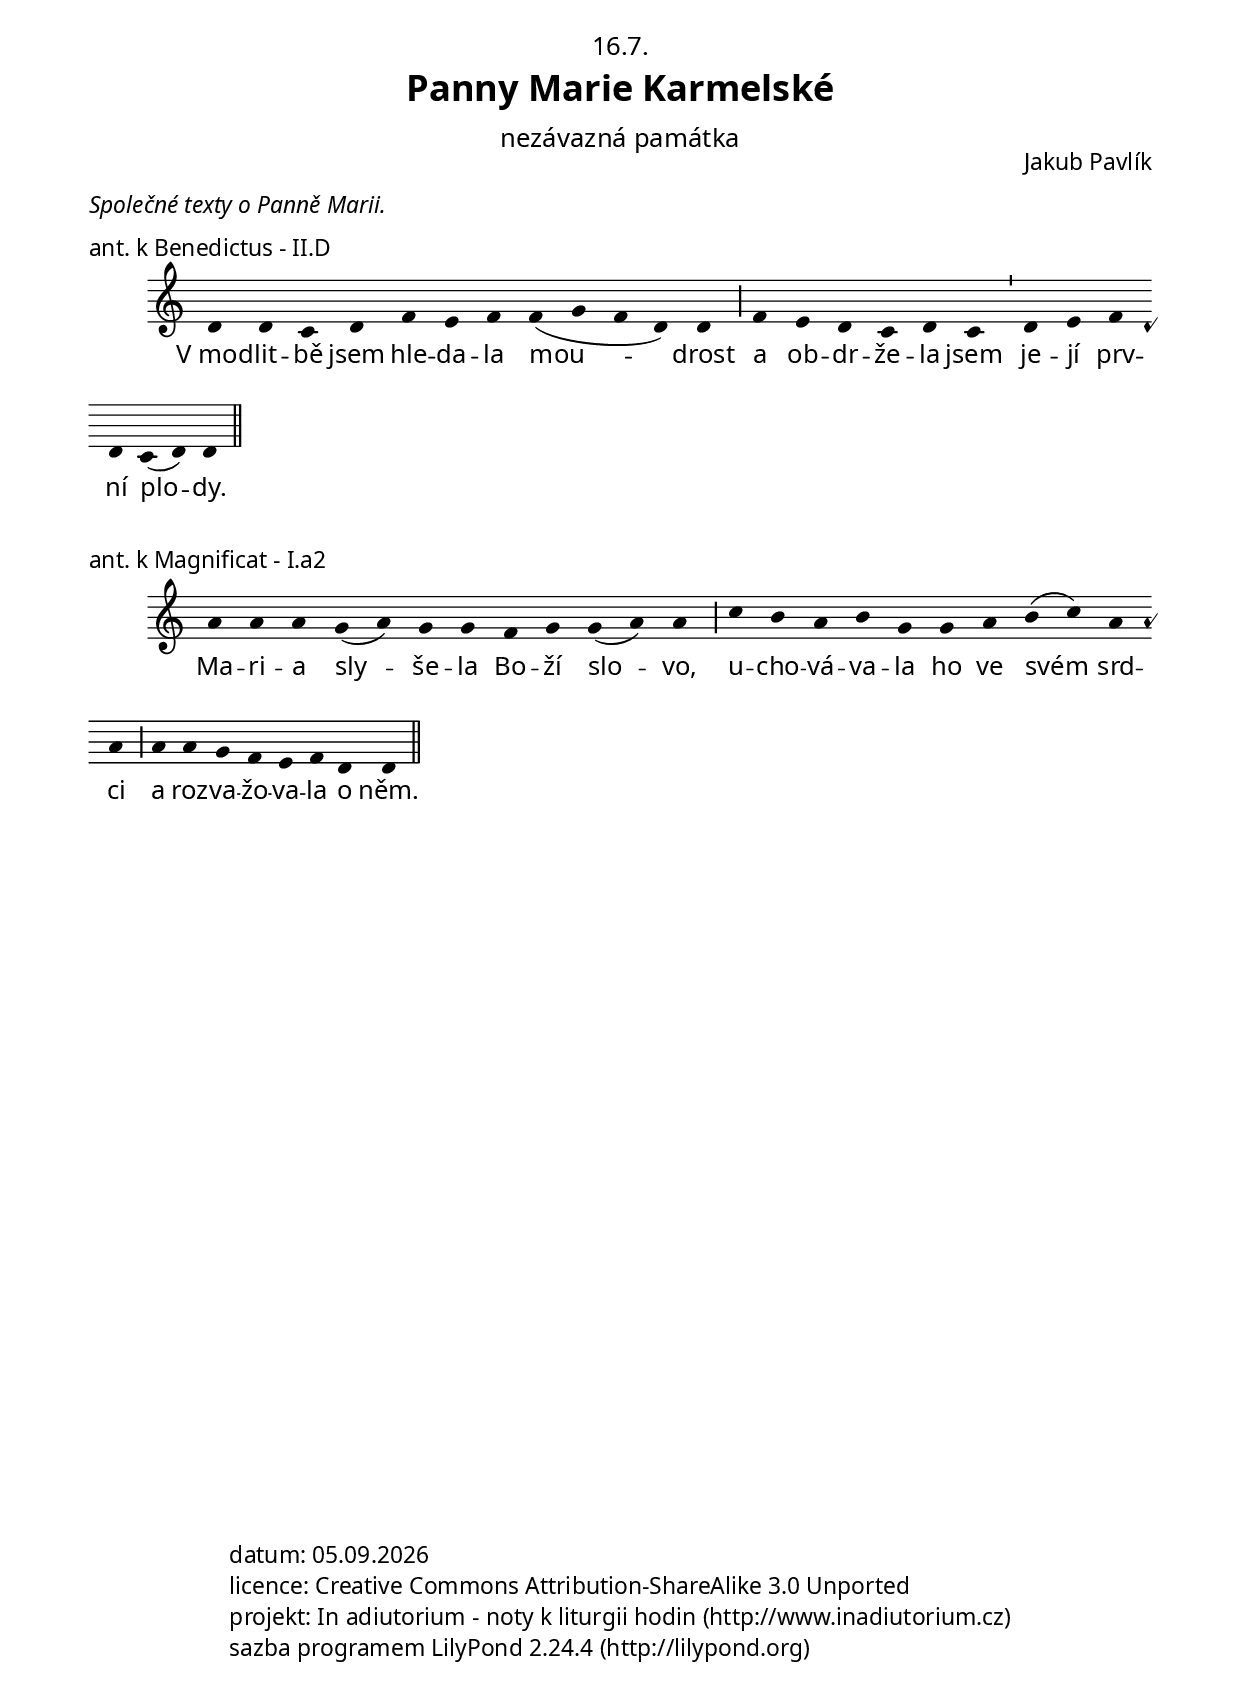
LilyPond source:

\version "2.17.17"

\include "../spolecne.ly"

\header {
  title = \markup\titleSvatek
            "Panny Marie Karmelské"
            "nezávazná památka"
            16.7.
  composer = "Jakub Pavlík"
}

\markup\communia #'(#:maria)

\score {
  \relative c' {
    \choralniRezim
    d4 d c d f e f f( g f d) d \barMaior
    f e d c d c \barMin
    d e f d c( d) d \barFinalis
  }
  \addlyrics {
    V_mod -- lit -- bě jsem hle -- da -- la mou -- drost
    a ob -- dr -- že -- la jsem
    je -- jí prv -- ní plo -- dy.
  }
  \header {
    quid = "ant. k Benedictus"
    modus = "II"
    differentia = "D"
    psalmus = ""
    id = "aben"
    piece = \markup {\sestavTitulekBezZalmu}
  }
}

\score {
  \relative c'' {
    \choralniRezim
    a4 a a g( a) g g f g g( a) a \barMaior
    c b a b g g a b( c) a a \barMaior
    a a g f e f d d \barFinalis
  }
  \addlyrics {
    Ma -- ri -- a sly -- še -- la Bo -- ží slo -- vo,
    u -- cho -- vá -- va -- la ho ve svém srd -- ci
    a roz -- va -- žo -- va -- la o něm.
  }
  \header {
    quid = "ant. k Magnificat"
    modus = "I"
    differentia = "a2"
    psalmus = ""
    id = "amag"
    piece = \markup {\sestavTitulekBezZalmu}
  }
}